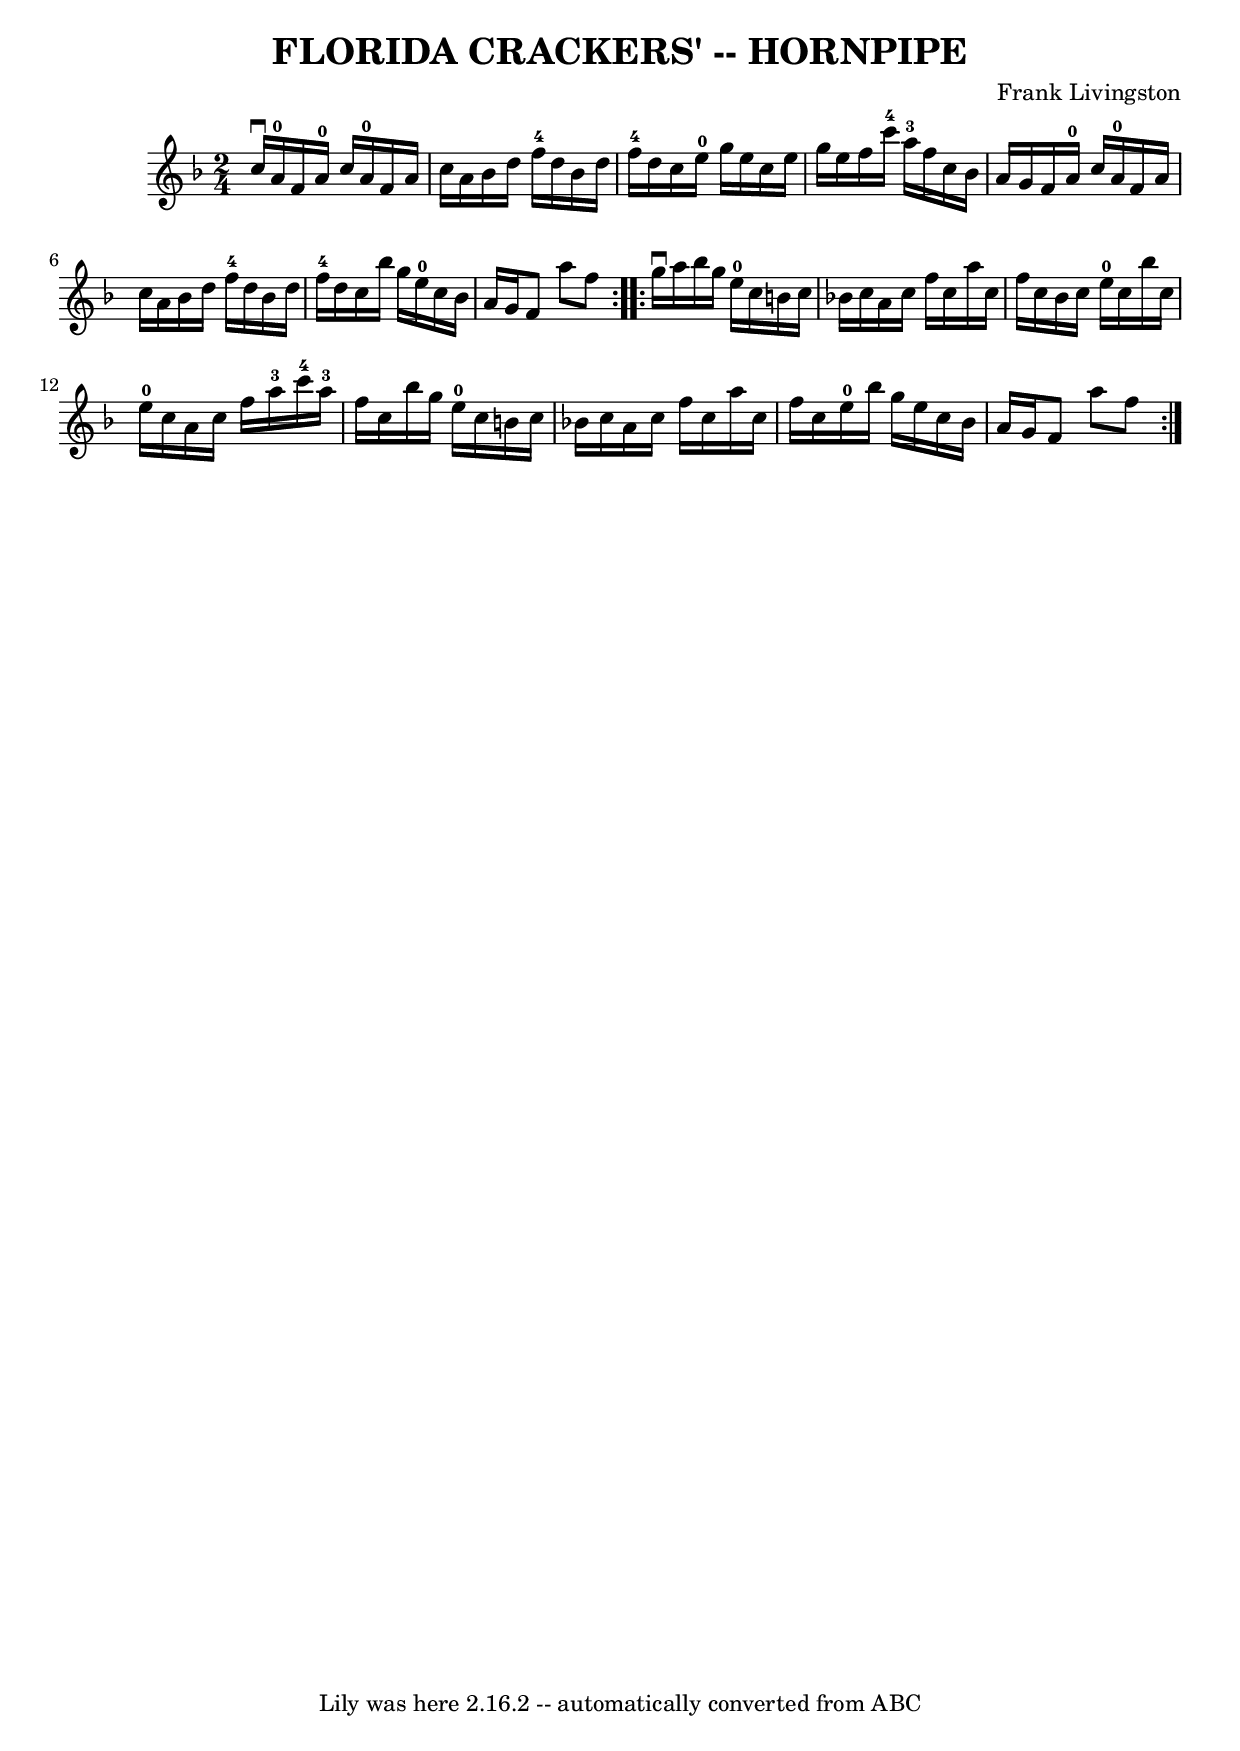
\version "2.16.2"
\include "Mammoth.ily"
\header {
  %% book = "Ryan's Mammoth Collection of Fiddle Tunes"
  composer = "Frank Livingston"
  crossRefNumber = "1"
  footnotes = ""
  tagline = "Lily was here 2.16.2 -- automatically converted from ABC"
  title = "FLORIDA CRACKERS' -- HORNPIPE"

}
voicedefault =  {



  \repeat volta 2 {

    \time 2/4 
    \key f \major     c''16^\downbow a'16-0        |
    f'16         a'16-0 c''16 a'16-0 f'16 a'16 c''16 a'16     |
         bes'16 d''16 f''16-4 d''16 bes'16 d''16 f''16-4 d''16    |
    c''16 e''16-0 g''16 e''16 c''16 e''16 g''16         e''16     |
    f''16 c'''16-4 a''16-3 f''16 c''16         bes'16 a'16 g'16    |  |
    f'16 a'16-0 c''16         a'16-0 f'16 a'16 c''16 a'16     |
    bes'16 d''16         f''16-4 d''16 bes'16 d''16 f''16-4 d''16     |
    c''16      bes''16 g''16 e''16-0 c''16 bes'16 a'16 g'16     |
    
    f'8 a''8 f''8    
  }     
  \repeat volta 2 {     g''16^\downbow a''16        |
    bes''16 g''16 e''16-0 c''16 b'16 c''16 bes'!16      c''16     |
    a'16 c''16 f''16 c''16 a''16 c''16         f''16 c''16     |
    bes'16 c''16 e''16-0 c''16 bes''16        c''16 e''16-0 c''16     |
    a'16 c''16 f''16 a''16-3      c'''16-4 a''16-3 f''16 c''16    |  |
         bes''16 g''16 e''16-0 c''16 b'16 c''16 bes'!16 c''16      |
    a'16 c''16 f''16 c''16 a''16 c''16 f''16 c''16   |
    e''16-0 bes''16 g''16 e''16 c''16 bes'16         a'16 g'16     |
    f'8 a''8 f''8    
  }   

}

\score{
  <<

    \context Staff="default"
    {
      \voicedefault 
      
    }

  >>
  \layout {
    
  }
  \midi {
  }

}
